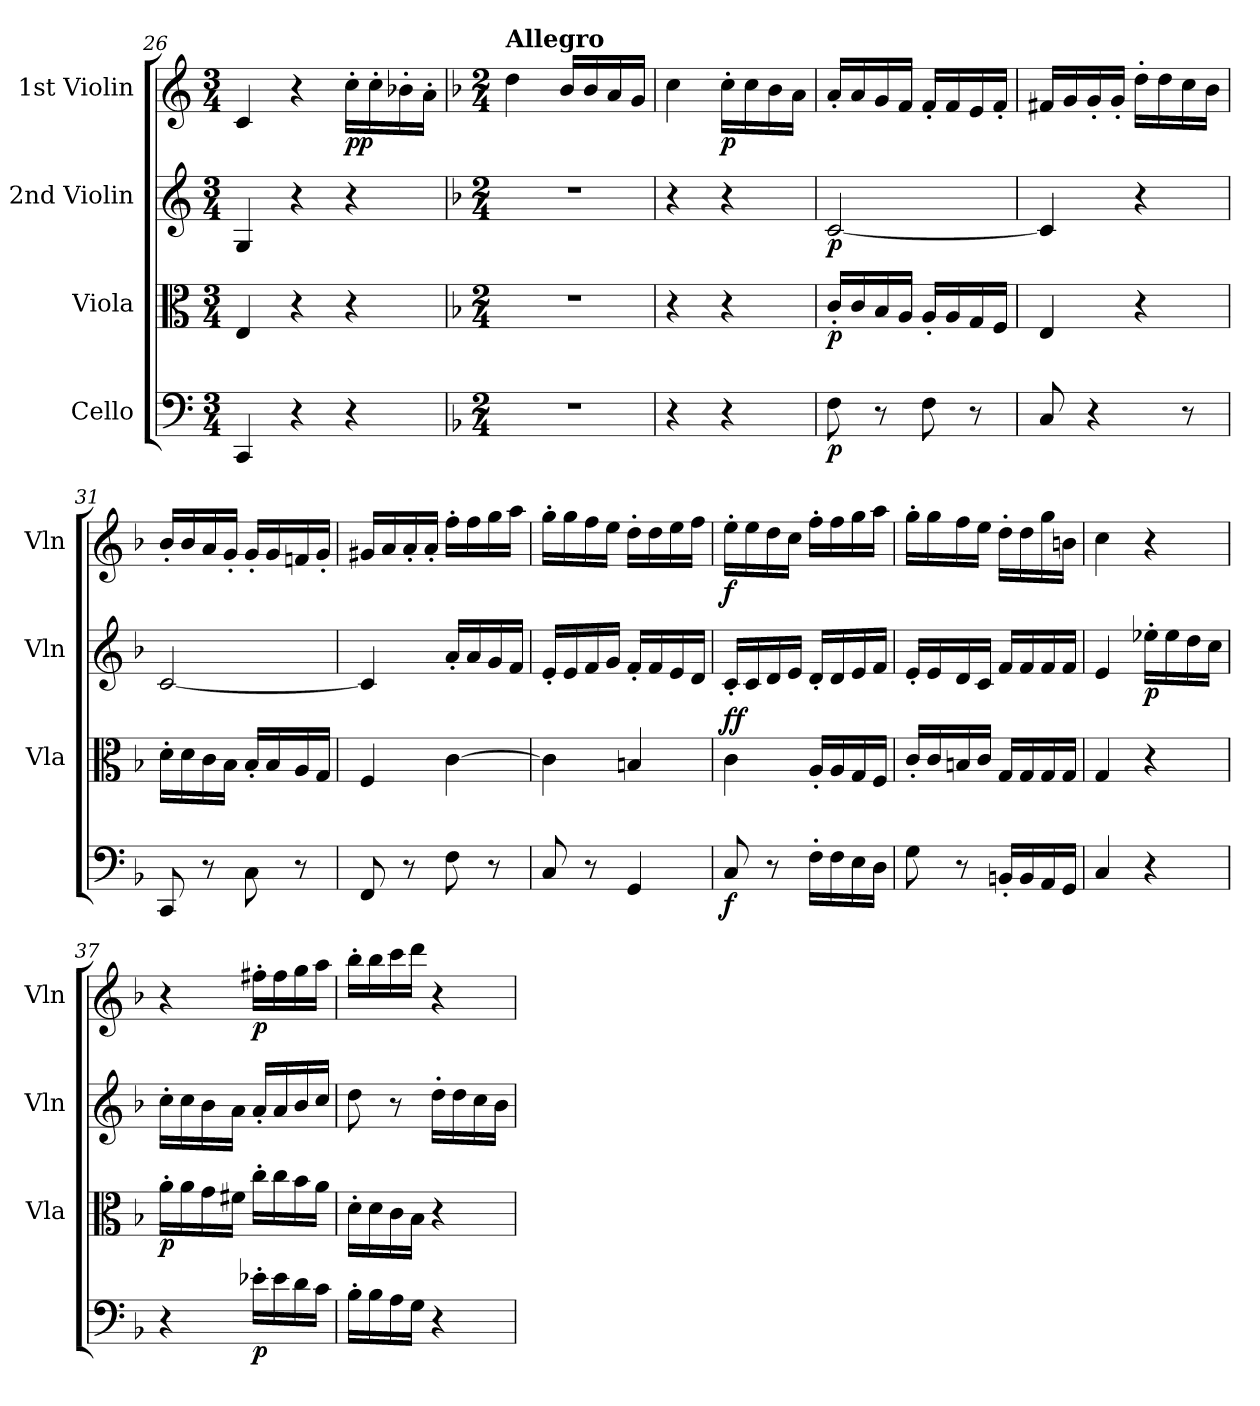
**kern	**dynam	**kern	**dynam	**kern	**dynam	**kern	**dynam
*part4	*part4	*part3	*part3	*part2	*part2	*part1	*part1
*staff4	*staff4	*staff3	*staff3	*staff2	*staff2	*staff1	*staff1
*I"Cello	*	*I"Viola	*	*I"2nd Violin	*	*I"1st Violin	*
*	*	*I'Vla	*	*I'Vln	*	*I'Vln	*
*clefF4	*	*clefC3	*	*clefG2	*	*clefG2	*
*k[]	*	*k[]	*	*k[]	*	*k[]	*
*M3/4	*	*M3/4	*	*M3/4	*	*M3/4	*
=26	=26	=26	=26	=26	=26	=26	=26
4CC/	.	4E/	.	4G/	.	4c/	.
4r	.	4r	.	4r	.	4r	.
!	!	!	!	!	!	!	!LO:DY:b
4r	.	4r	.	4r	.	16cc'\LL	pp
.	.	.	.	.	.	16cc'\	.
.	.	.	.	.	.	16b-X'\	.
.	.	.	.	.	.	16a'\JJ	.
=27	=27	=27	=27	=27	=27	=27	=27
*k[b-]	*	*k[b-]	*	*k[b-]	*	*k[b-]	*
*M2/4	*	*M2/4	*	*M2/4	*	*M2/4	*
!	!	!	!	!	!	!LO:TX:a:B:t=Allegro	!
2r	.	2r	.	2r	.	4dd\	.
.	.	.	.	.	.	16b-/LL	.
.	.	.	.	.	.	16b-/	.
.	.	.	.	.	.	16a/	.
.	.	.	.	.	.	16g/JJ	.
=28	=28	=28	=28	=28	=28	=28	=28
4r	.	4r	.	4r	.	4cc\	.
!	!	!	!	!	!	!	!LO:DY:b
4r	.	4r	.	4r	.	16cc'\LL	p
.	.	.	.	.	.	16cc\	.
.	.	.	.	.	.	16b-\	.
.	.	.	.	.	.	16a\JJ	.
=29	=29	=29	=29	=29	=29	=29	=29
!	!LO:DY:b	!	!LO:DY:b	!	!LO:DY:b	!	!
8F\	p	16c'/LL	p	[2c/	p	16a'/LL	.
.	.	16c/	.	.	.	16a/	.
8r	.	16B-/	.	.	.	16g/	.
.	.	16A/JJ	.	.	.	16f/JJ	.
8F\	.	16A'/LL	.	.	.	16f'/LL	.
.	.	16A/	.	.	.	16f/	.
8r	.	16G/	.	.	.	16e/	.
.	.	16F/JJ	.	.	.	16f'/JJ	.
=30	=30	=30	=30	=30	=30	=30	=30
8C/	.	4E/	.	4c/]	.	16f#X/LL	.
.	.	.	.	.	.	16g/	.
4r	.	.	.	.	.	16g'/	.
.	.	.	.	.	.	16g'/JJ	.
.	.	4r	.	4r	.	16dd'\LL	.
.	.	.	.	.	.	16dd\	.
8r	.	.	.	.	.	16cc\	.
.	.	.	.	.	.	16b-\JJ	.
=31	=31	=31	=31	=31	=31	=31	=31
8CC/	.	16d'\LL	.	[2c/	.	16b-'/LL	.
.	.	16d\	.	.	.	16b-/	.
8r	.	16c\	.	.	.	16a/	.
.	.	16B-\JJ	.	.	.	16g'/JJ	.
8C\	.	16B-'/LL	.	.	.	16g'/LL	.
.	.	16B-/	.	.	.	16g/	.
8r	.	16A/	.	.	.	16fn/	.
.	.	16G/JJ	.	.	.	16g'/JJ	.
=32	=32	=32	=32	=32	=32	=32	=32
8FF/	.	4F/	.	4c/]	.	16g#X/LL	.
.	.	.	.	.	.	16a/	.
8r	.	.	.	.	.	16a'/	.
.	.	.	.	.	.	16a'/JJ	.
8F\	.	[4c\	.	16a'/LL	.	16ff'\LL	.
.	.	.	.	16a/	.	16ff\	.
8r	.	.	.	16g/	.	16gg\	.
.	.	.	.	16f/JJ	.	16aa\JJ	.
=33	=33	=33	=33	=33	=33	=33	=33
8C/	.	4c\]	.	16e'/LL	.	16gg'\LL	.
.	.	.	.	16e/	.	16gg\	.
8r	.	.	.	16f/	.	16ff\	.
.	.	.	.	16g/JJ	.	16ee\JJ	.
4GG/	.	4Bn/	.	16f'/LL	.	16dd'\LL	.
.	.	.	.	16f/	.	16dd\	.
.	.	.	.	16e/	.	16ee\	.
.	.	.	.	16d/JJ	.	16ff\JJ	.
=34	=34	=34	=34	=34	=34	=34	=34
!	!LO:DY:b	!	!LO:DY:b	!	!	!	!
!	!	!	!LO:DY:n=1:a	!	!	!	!LO:DY:b
8C/	f	4c\	f f	16c'/LL	.	16ee'\LL	f
.	.	.	.	16c/	.	16ee\	.
8r	.	.	.	16d/	.	16dd\	.
.	.	.	.	16e/JJ	.	16cc\JJ	.
16F'\LL	.	16A'/LL	.	16d'/LL	.	16ff'\LL	.
16F\	.	16A/	.	16d/	.	16ff\	.
16E\	.	16G/	.	16e/	.	16gg\	.
16D\JJ	.	16F/JJ	.	16f/JJ	.	16aa\JJ	.
=35	=35	=35	=35	=35	=35	=35	=35
8G\	.	16c'/LL	.	16e'/LL	.	16gg'\LL	.
.	.	16c/	.	16e/	.	16gg\	.
8r	.	16Bn/	.	16d/	.	16ff\	.
.	.	16c/JJ	.	16c/JJ	.	16ee\JJ	.
16BBn'/LL	.	16G/LL	.	16f/LL	.	16dd'\LL	.
16BB/	.	16G/	.	16f/	.	16dd\	.
16AA/	.	16G/	.	16f/	.	16gg\	.
16GG/JJ	.	16G/JJ	.	16f/JJ	.	16bn\JJ	.
=36	=36	=36	=36	=36	=36	=36	=36
4C/	.	4G/	.	4e/	.	4cc\	.
!	!	!	!	!	!LO:DY:b	!	!
4r	.	4r	.	16ee-X'\LL	p	4r	.
.	.	.	.	16ee-\	.	.	.
.	.	.	.	16dd\	.	.	.
.	.	.	.	16cc\JJ	.	.	.
=37	=37	=37	=37	=37	=37	=37	=37
!	!	!	!LO:DY:b	!	!	!	!
4r	.	16a'\LL	p	16cc'\LL	.	4r	.
.	.	16a\	.	16cc\	.	.	.
.	.	16g\	.	16b-\	.	.	.
.	.	16f#X\JJ	.	16a\JJ	.	.	.
!	!LO:DY:b	!	!	!	!	!	!LO:DY:b
16e-X'\LL	p	16cc'\LL	.	16a'/LL	.	16ff#X'\LL	p
16e-\	.	16cc\	.	16a/	.	16ff#\	.
16d\	.	16b-\	.	16b-/	.	16gg\	.
16c\JJ	.	16a\JJ	.	16cc/JJ	.	16aa\JJ	.
=38	=38	=38	=38	=38	=38	=38	=38
16B-'\LL	.	16d'\LL	.	8dd\	.	16bb-'\LL	.
16B-\	.	16d\	.	.	.	16bb-\	.
16A\	.	16c\	.	8r	.	16ccc\	.
16G\JJ	.	16B-\JJ	.	.	.	16ddd\JJ	.
4r	.	4r	.	16dd'\LL	.	4r	.
.	.	.	.	16dd\	.	.	.
.	.	.	.	16cc\	.	.	.
.	.	.	.	16b-\JJ	.	.	.
=	=	=	=	=	=	=	=
*-	*-	*-	*-	*-	*-	*-	*-
